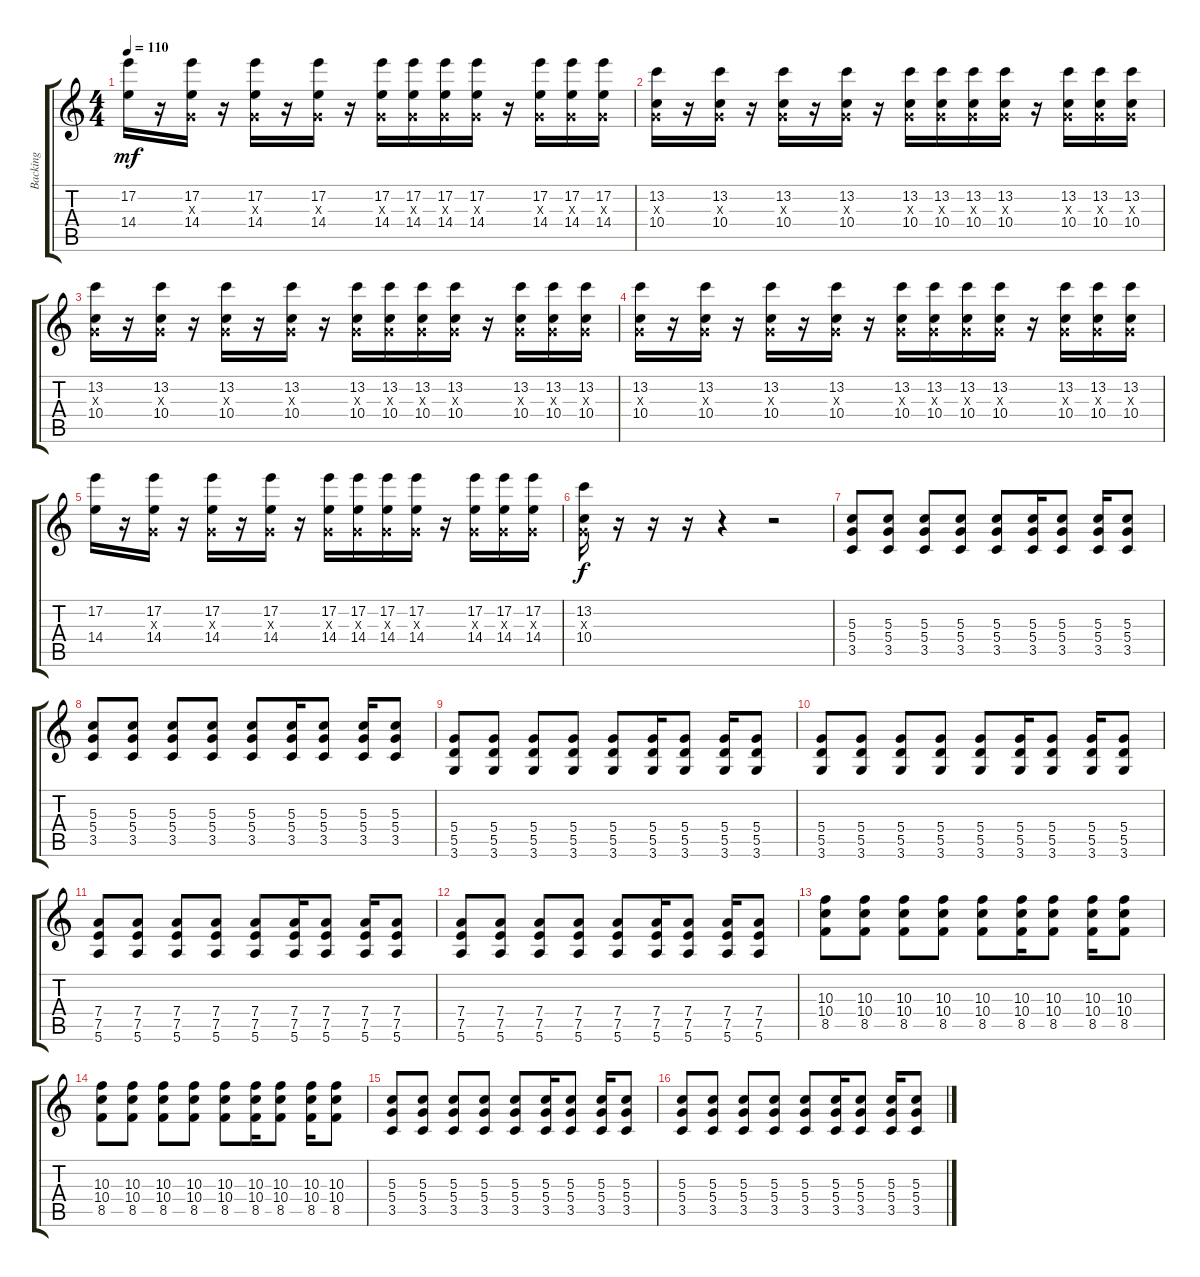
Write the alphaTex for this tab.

\track ("Backing" "Backing") {instrument overdrivenguitar}
\staff {score tabs}
\tuning (E4 B3 G3 D3 A2 E2) {hide}
\ts (4 4)
\tempo 110
\clef g2
\ks c
(17.2 14.4).16{dy mf} r.16 (17.2 0.3{x} 14.4).16 r.16 (17.2 0.3{x} 14.4).16 r.16 (17.2 0.3{x} 14.4).16 r.16 (17.2 0.3{x} 14.4).16 (17.2 0.3{x} 14.4).16 (17.2 0.3{x} 14.4).16 (17.2 0.3{x} 14.4).16 r.16 (17.2 0.3{x} 14.4).16 (17.2 0.3{x} 14.4).16 (17.2 0.3{x} 14.4).16 |
(13.2 0.3{x} 10.4).16 r.16 (13.2 0.3{x} 10.4).16 r.16 (13.2 0.3{x} 10.4).16 r.16 (13.2 0.3{x} 10.4).16 r.16 (13.2 0.3{x} 10.4).16 (13.2 0.3{x} 10.4).16 (13.2 0.3{x} 10.4).16 (13.2 0.3{x} 10.4).16 r.16 (13.2 0.3{x} 10.4).16 (13.2 0.3{x} 10.4).16 (13.2 0.3{x} 10.4).16 |
(13.2 0.3{x} 10.4).16 r.16 (13.2 0.3{x} 10.4).16 r.16 (13.2 0.3{x} 10.4).16 r.16 (13.2 0.3{x} 10.4).16 r.16 (13.2 0.3{x} 10.4).16 (13.2 0.3{x} 10.4).16 (13.2 0.3{x} 10.4).16 (13.2 0.3{x} 10.4).16 r.16 (13.2 0.3{x} 10.4).16 (13.2 0.3{x} 10.4).16 (13.2 0.3{x} 10.4).16 |
(13.2 0.3{x} 10.4).16 r.16 (13.2 0.3{x} 10.4).16 r.16 (13.2 0.3{x} 10.4).16 r.16 (13.2 0.3{x} 10.4).16 r.16 (13.2 0.3{x} 10.4).16 (13.2 0.3{x} 10.4).16 (13.2 0.3{x} 10.4).16 (13.2 0.3{x} 10.4).16 r.16 (13.2 0.3{x} 10.4).16 (13.2 0.3{x} 10.4).16 (13.2 0.3{x} 10.4).16 |
(17.2 14.4).16 r.16 (17.2 0.3{x} 14.4).16 r.16 (17.2 0.3{x} 14.4).16 r.16 (17.2 0.3{x} 14.4).16 r.16 (17.2 0.3{x} 14.4).16 (17.2 0.3{x} 14.4).16 (17.2 0.3{x} 14.4).16 (17.2 0.3{x} 14.4).16 r.16 (17.2 0.3{x} 14.4).16 (17.2 0.3{x} 14.4).16 (17.2 0.3{x} 14.4).16 |
(13.2 0.3{x} 10.4).16{dy f} r.16 r.16 r.16 r.4 r.2 |
(5.3 5.4 3.5).8 (5.3 5.4 3.5).8 (5.3 5.4 3.5).8 (5.3 5.4 3.5).8 (5.3 5.4 3.5).8 (5.3 5.4 3.5).16 (5.3 5.4 3.5).8 (5.3 5.4 3.5).16 (5.3 5.4 3.5).8 |
(5.3 5.4 3.5).8 (5.3 5.4 3.5).8 (5.3 5.4 3.5).8 (5.3 5.4 3.5).8 (5.3 5.4 3.5).8 (5.3 5.4 3.5).16 (5.3 5.4 3.5).8 (5.3 5.4 3.5).16 (5.3 5.4 3.5).8 |
(5.4 5.5 3.6).8 (5.4 5.5 3.6).8 (5.4 5.5 3.6).8 (5.4 5.5 3.6).8 (5.4 5.5 3.6).8 (5.4 5.5 3.6).16 (5.4 5.5 3.6).8 (5.4 5.5 3.6).16 (5.4 5.5 3.6).8 |
(5.4 5.5 3.6).8 (5.4 5.5 3.6).8 (5.4 5.5 3.6).8 (5.4 5.5 3.6).8 (5.4 5.5 3.6).8 (5.4 5.5 3.6).16 (5.4 5.5 3.6).8 (5.4 5.5 3.6).16 (5.4 5.5 3.6).8 |
(7.4 7.5 5.6).8 (7.4 7.5 5.6).8 (7.4 7.5 5.6).8 (7.4 7.5 5.6).8 (7.4 7.5 5.6).8 (7.4 7.5 5.6).16 (7.4 7.5 5.6).8 (7.4 7.5 5.6).16 (7.4 7.5 5.6).8 |
(7.4 7.5 5.6).8 (7.4 7.5 5.6).8 (7.4 7.5 5.6).8 (7.4 7.5 5.6).8 (7.4 7.5 5.6).8 (7.4 7.5 5.6).16 (7.4 7.5 5.6).8 (7.4 7.5 5.6).16 (7.4 7.5 5.6).8 |
(10.3 10.4 8.5).8 (10.3 10.4 8.5).8 (10.3 10.4 8.5).8 (10.3 10.4 8.5).8 (10.3 10.4 8.5).8 (10.3 10.4 8.5).16 (10.3 10.4 8.5).8 (10.3 10.4 8.5).16 (10.3 10.4 8.5).8 |
(10.3 10.4 8.5).8 (10.3 10.4 8.5).8 (10.3 10.4 8.5).8 (10.3 10.4 8.5).8 (10.3 10.4 8.5).8 (10.3 10.4 8.5).16 (10.3 10.4 8.5).8 (10.3 10.4 8.5).16 (10.3 10.4 8.5).8 |
(5.3 5.4 3.5).8 (5.3 5.4 3.5).8 (5.3 5.4 3.5).8 (5.3 5.4 3.5).8 (5.3 5.4 3.5).8 (5.3 5.4 3.5).16 (5.3 5.4 3.5).8 (5.3 5.4 3.5).16 (5.3 5.4 3.5).8 |
(5.3 5.4 3.5).8 (5.3 5.4 3.5).8 (5.3 5.4 3.5).8 (5.3 5.4 3.5).8 (5.3 5.4 3.5).8 (5.3 5.4 3.5).16 (5.3 5.4 3.5).8 (5.3 5.4 3.5).16 (5.3 5.4 3.5).8
